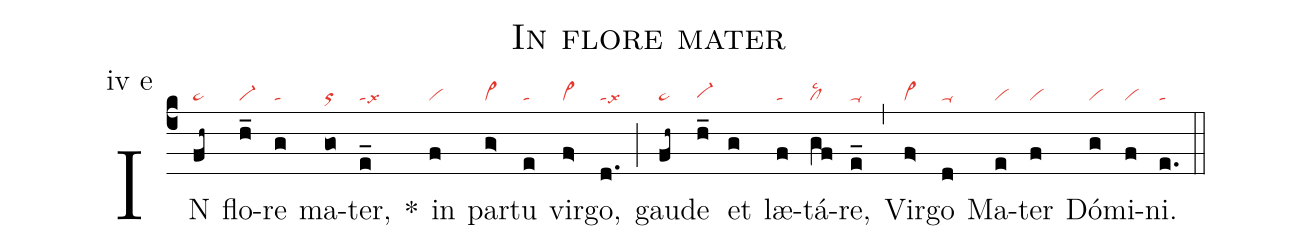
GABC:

name: In flore mater;
annotation: iv e;
mode: 4;
nabc-lines: 1;
%%
(c4)
IN(fh~|ta>) flo(h_|vi-)re(g|ta) ma(go|or)ter,(e_|talsx6) *()
in(f|vi) part(g>|vi>)u(e|ta) vir(f>|vi>)go,(d.|talsx6) (;)
gau(fh~|ta>)de(h_|vi-hg) et(g) læ(f|ta)tá(gf|cllsc2)re,(e_|ta-) (,)
Vir(f>|vi>)go(d|ta-) Ma(e|vi)ter(f|vi) Dó(g|vi)mi(f|vi)ni.(e.|ta) (::)
